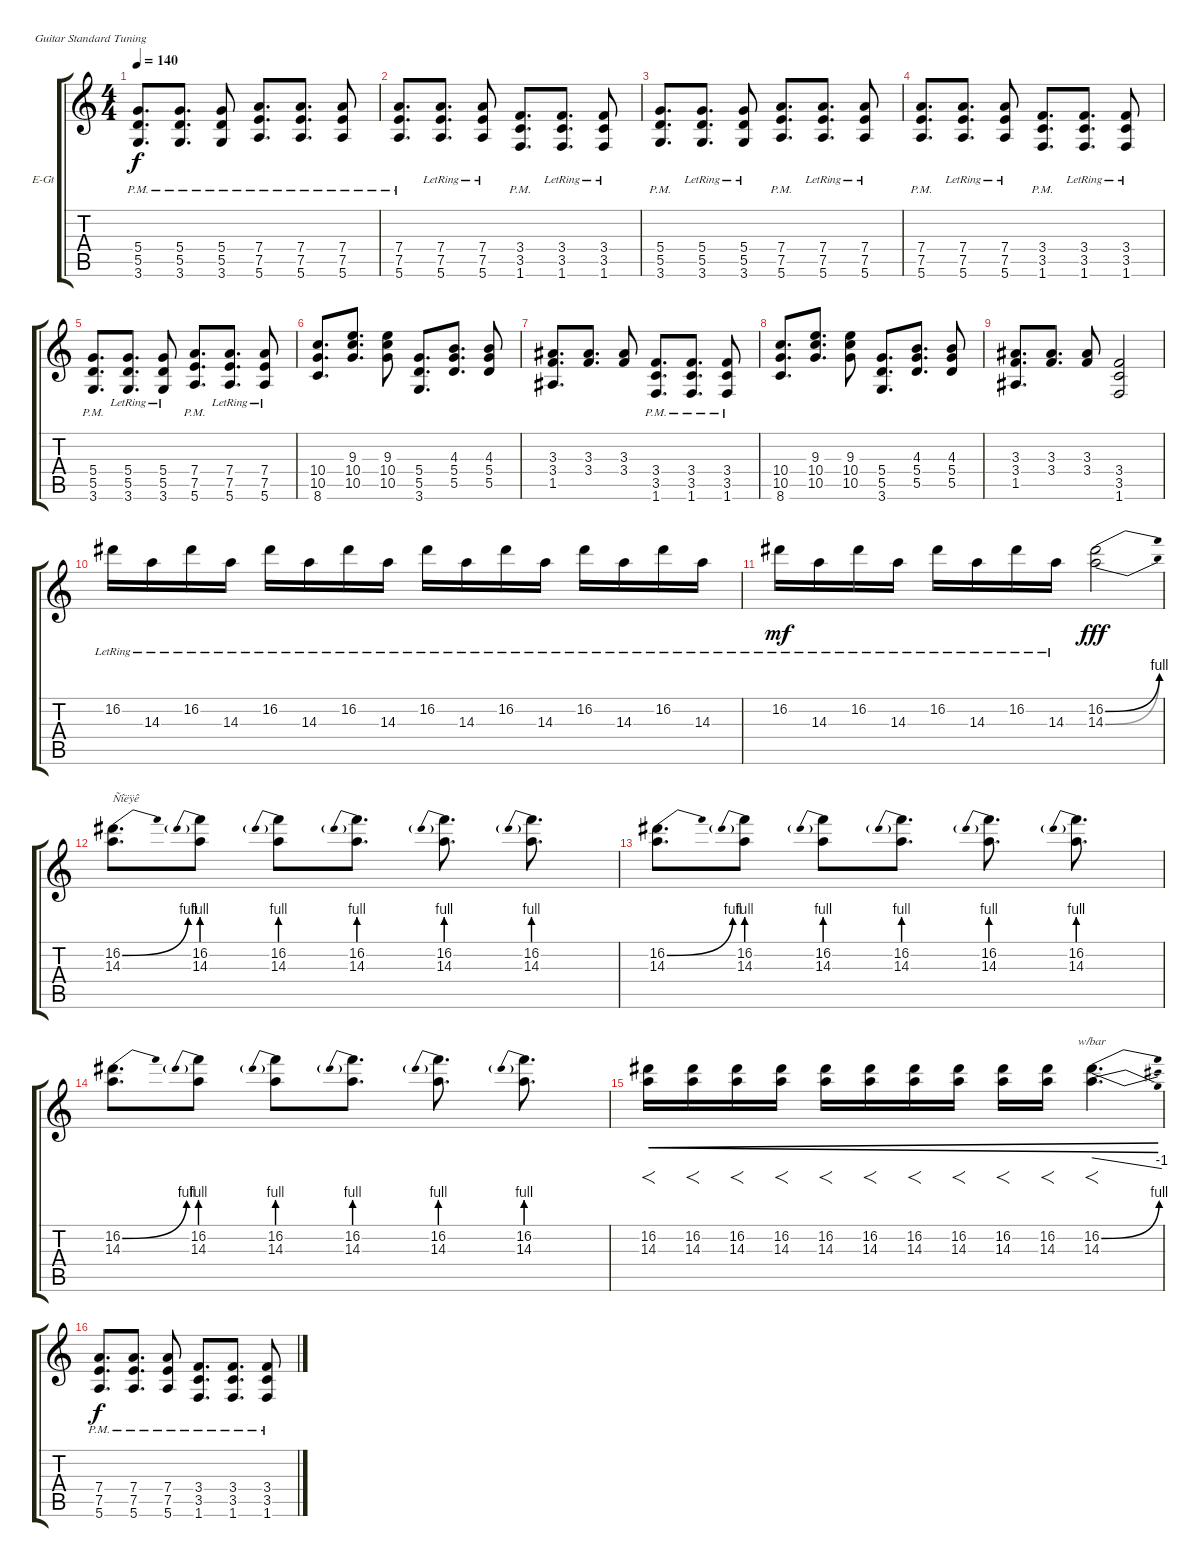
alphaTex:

\bracketExtendMode groupsimilarinstruments
\firstSystemTrackNameOrientation horizontal
\otherSystemsTrackNameOrientation horizontal
\track ("Renegade" "E-Gt") {instrument overdrivenguitar}
\staff {score tabs}
\tuning (E4 B3 G3 D3 A2 E2)
\ts (4 4)
\tempo 140
\clef g2
\ks c
(5.4{pm} 5.5{pm} 3.6{pm}).8{d dy f} (5.4{pm} 5.5{pm} 3.6{pm}).8{d} (5.4{pm} 5.5{pm} 3.6{pm}).8 (7.4{pm} 7.5{pm} 5.6{pm}).8{d} (7.4{pm} 7.5{pm} 5.6{pm}).8{d} (7.4{pm} 7.5{pm} 5.6{pm}).8 |
(7.4{pm} 7.5{pm} 5.6{pm}).8{d} (7.4{lr} 7.5{lr} 5.6{lr}).8{d} (7.4{lr} 7.5{lr} 5.6{lr}).8 (3.4{pm} 3.5{pm} 1.6{pm}).8{d} (3.4{lr} 3.5{lr} 1.6{lr}).8{d} (3.4{lr} 3.5{lr} 1.6{lr}).8 |
(5.4{pm} 5.5{pm} 3.6{pm}).8{d} (5.4{lr} 5.5{lr} 3.6{lr}).8{d} (5.4{lr} 5.5{lr} 3.6{lr}).8 (7.4{pm} 7.5{pm} 5.6{pm}).8{d} (7.4{lr} 7.5{lr} 5.6{lr}).8{d} (7.4{lr} 7.5{lr} 5.6{lr}).8 |
(7.4{pm} 7.5{pm} 5.6{pm}).8{d} (7.4{lr} 7.5{lr} 5.6{lr}).8{d} (7.4{lr} 7.5{lr} 5.6{lr}).8 (3.4{pm} 3.5{pm} 1.6{pm}).8{d} (3.4{lr} 3.5{lr} 1.6{lr}).8{d} (3.4{lr} 3.5{lr} 1.6{lr}).8 |
(5.4{pm} 5.5{pm} 3.6{pm}).8{d} (5.4{lr} 5.5{lr} 3.6{lr}).8{d} (5.4{lr} 5.5{lr} 3.6{lr}).8 (7.4{pm} 7.5{pm} 5.6{pm}).8{d} (7.4{lr} 7.5{lr} 5.6{lr}).8{d} (7.4{lr} 7.5{lr} 5.6{lr}).8 |
(10.4 10.5 8.6).8{d} (9.3 10.4 10.5).8{d} (9.3 10.4 10.5).8 (5.4 5.5 3.6).8{d} (4.3 5.4 5.5).8{d} (4.3 5.4 5.5).8 |
(3.3 3.4 1.5).8{d} (3.3 3.4).8{d} (3.3 3.4).8 (3.4{pm} 3.5{pm} 1.6{pm}).8{d} (3.4{pm} 3.5{pm} 1.6{pm}).8{d} (3.4{pm} 3.5{pm} 1.6{pm}).8 |
(10.4 10.5 8.6).8{d} (9.3 10.4 10.5).8{d} (9.3 10.4 10.5).8 (5.4 5.5 3.6).8{d} (4.3 5.4 5.5).8{d} (4.3 5.4 5.5).8 |
(3.3 3.4 1.5).8{d} (3.3 3.4).8{d} (3.3 3.4).8 (3.4 3.5 1.6).2 |
16.2{lr}.16 14.3{lr}.16 16.2{lr}.16 14.3{lr}.16 16.2{lr}.16 14.3{lr}.16 16.2{lr}.16 14.3{lr}.16 16.2{lr}.16 14.3{lr}.16 16.2{lr}.16 14.3{lr}.16 16.2{lr}.16 14.3{lr}.16 16.2{lr}.16 14.3{lr}.16 |
16.2{lr}.16{dy mf} 14.3{lr}.16 16.2{lr}.16 14.3{lr}.16 16.2{lr}.16 14.3{lr}.16 16.2{lr}.16 14.3{lr}.16 (16.2{be (bend 0 0 60 4)} 14.3{be (bend 0 0 60 4)}).2{dy fff} |
(16.2{be (bend 0 0 15 4)} 14.3).8{d txt "Ñîëÿê"} (16.2{be (prebend 0 4 60 4)} 14.3).8 (16.2{be (prebend 0 4 60 4)} 14.3).8 (16.2{be (prebend 0 4 60 4)} 14.3).8{d} (16.2{be (prebend 0 4 60 4)} 14.3).8{d} (16.2{be (prebend 0 4 60 4)} 14.3).8{d} |
(16.2{be (bend 0 0 15 4)} 14.3).8{d} (16.2{be (prebend 0 4 60 4)} 14.3).8 (16.2{be (prebend 0 4 60 4)} 14.3).8 (16.2{be (prebend 0 4 60 4)} 14.3).8{d} (16.2{be (prebend 0 4 60 4)} 14.3).8{d} (16.2{be (prebend 0 4 60 4)} 14.3).8{d} |
(16.2{be (bend 0 0 15 4)} 14.3).8{d} (16.2{be (prebend 0 4 60 4)} 14.3).8 (16.2{be (prebend 0 4 60 4)} 14.3).8 (16.2{be (prebend 0 4 60 4)} 14.3).8{d} (16.2{be (prebend 0 4 60 4)} 14.3).8{d} (16.2{be (prebend 0 4 60 4)} 14.3).8{d} |
(16.2 14.3).16{f cre} (14.3 16.2).16{f cre} (14.3 16.2).16{f cre} (14.3 16.2).16{f cre} (14.3 16.2).16{f cre} (14.3 16.2).16{f cre} (14.3 16.2).16{f cre} (14.3 16.2).16{f cre} (14.3 16.2).16{f cre} (14.3 16.2).16{f cre} (14.3 16.2{be (bend 0 0 15 4)}).4{f d tbe (dive default 0 0 45 -4) cre} |
(7.4{pm} 7.5{pm} 5.6{pm}).8{d dy f} (7.4{pm} 7.5{pm} 5.6{pm}).8{d} (7.4{pm} 7.5{pm} 5.6{pm}).8 (3.4{pm} 3.5{pm} 1.6{pm}).8{d} (3.4{pm} 3.5{pm} 1.6{pm}).8{d} (3.4{pm} 3.5{pm} 1.6{pm}).8
